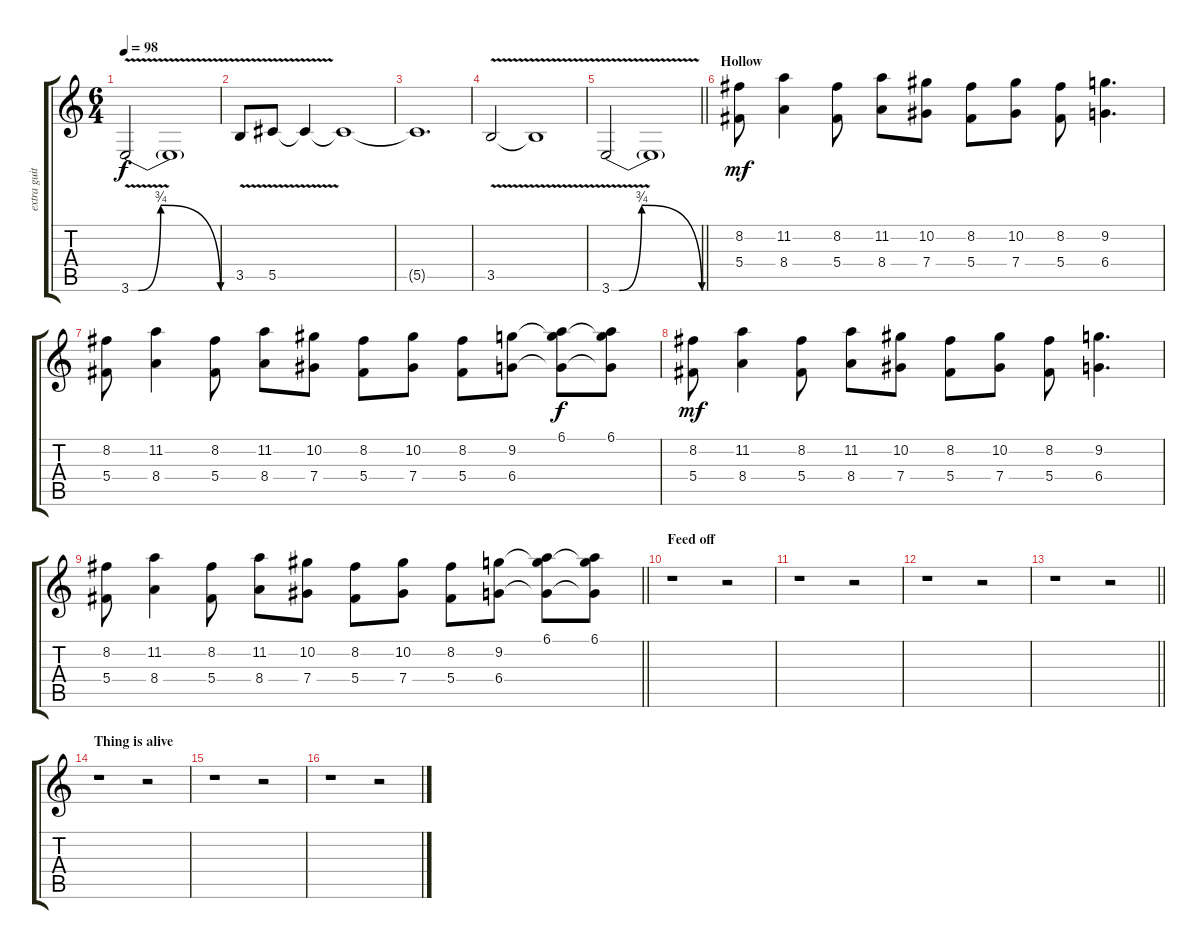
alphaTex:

\track ("extra guitars" "extra guit") {instrument distortionguitar}
\staff {score tabs}
\tuning (Eb4 Bb3 Gb3 Db3 Ab2 Db2) {hide}
\ts (6 4)
\tempo 98
\clef g2
\ks c
3.6{be (custom 0 0 5 0 20 3 60 0) v}.2{dy f volume 12} 3.6{t}.1{volume 9} |
3.5{v}.8{volume 12 instrument overdrivenguitar} 5.5{v}.8 5.5{t}.4{volume 5} 5.5{t}.1 |
5.5{t}.1{d} |
3.5{v}.2{volume 12} 3.5{t}.1{volume 9} |
\barLineRight lightlight
3.6{be (custom 0 0 5 0 20 3 60 0) v}.2{volume 12} 3.6{t}.1{volume 9} |
\section ("" "Hollow")
(8.2 5.4).8{dy mf volume 11 balance 11} (11.2 8.4).4 (8.2 5.4).8 (11.2 8.4).8 (10.2 7.4).8 (8.2 5.4).8 (10.2 7.4).8 (8.2 5.4).8 (9.2 6.4).4{d} |
(8.2 5.4).8 (11.2 8.4).4 (8.2 5.4).8 (11.2 8.4).8 (10.2 7.4).8 (8.2 5.4).8 (10.2 7.4).8 (8.2 5.4).8 (9.2 6.4).8 (6.1 9.2{t} 6.4{t}).8{dy f} (6.1 9.2{t} 6.4{t}).8 |
(8.2 5.4).8{dy mf} (11.2 8.4).4 (8.2 5.4).8 (11.2 8.4).8 (10.2 7.4).8 (8.2 5.4).8 (10.2 7.4).8 (8.2 5.4).8 (9.2 6.4).4{d} |
\barLineRight lightlight
(8.2 5.4).8 (11.2 8.4).4 (8.2 5.4).8 (11.2 8.4).8 (10.2 7.4).8 (8.2 5.4).8 (10.2 7.4).8 (8.2 5.4).8 (9.2 6.4).8 (6.1 9.2{t} 6.4{t}).8 (6.1 9.2{t} 6.4{t}).8 |
\section ("" "Feed off")
r.1 r.2 |
r.1 r.2 |
r.1 r.2 |
\barLineRight lightlight
r.1 r.2 |
\section ("" "Thing is alive")
r.1 r.2 |
r.1 r.2 |
r.1 r.2
